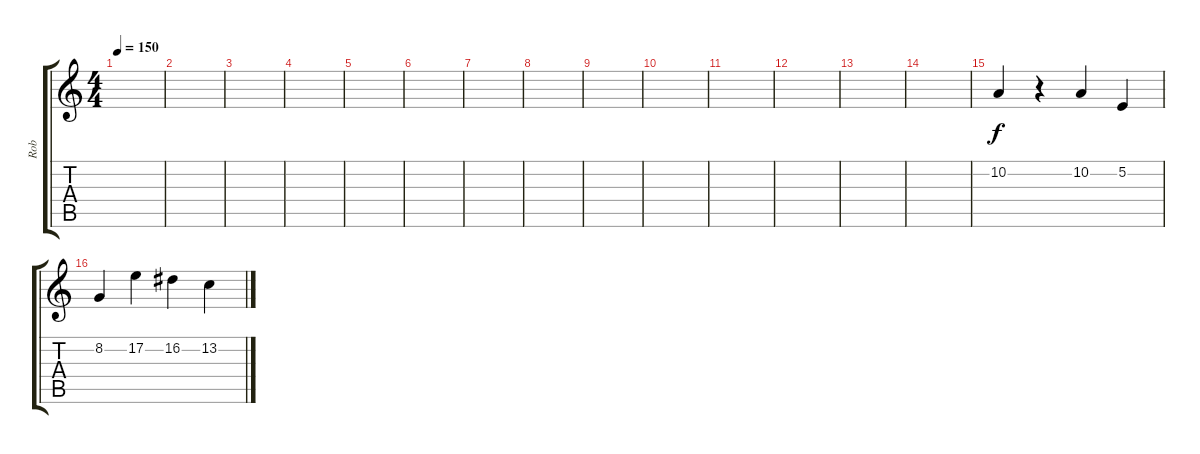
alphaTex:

\track ("Rob" "Rob") {instrument lead2sawtooth}
\staff {score tabs}
\tuning (E4 B3 G3 D3 A2 E2) {hide}
\ts (4 4)
\tempo 150
\clef g2
\ks c
|
|
|
|
|
|
|
|
|
|
|
|
|
|
10.2.4 r.4 10.2.4 5.2.4 |
8.2.4 17.2.4 16.2.4 13.2.4
